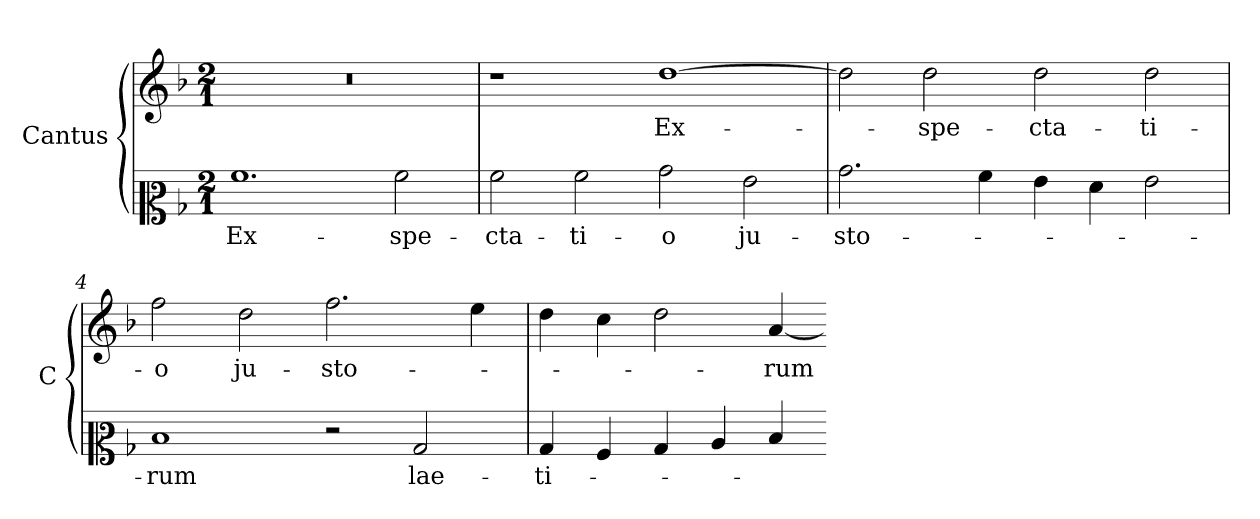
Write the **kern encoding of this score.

**kern	**text	**kern	**text
*part1	*part1	*part1	*part1
*staff2	*staff2	*staff1	*staff1
*I"Cantus	*	*	*
*I'C	*	*	*
*clefC2	*	*clefG2	*
*k[b-]	*	*k[b-]	*
*A:phr	*	*A:phr	*
*M2/1	*	*M2/1	*
=1	=1	=1	=1
1.a	Ex-	0r	.
2a	-spe-	.	.
=2	=2	=2	=2
2a	-cta-	1r	.
2a	-ti-	.	.
2b-	-o	[1dd	Ex-
2g	ju-	.	.
=3	=3	=3	=3
2.b-	-sto-	2dd]	.
.	.	2dd	-spe-
4a	.	.	.
4g	.	2dd	-cta-
4f	.	.	.
2g	.	2dd	-ti-
=4	=4	=4	=4
1d	-rum	2ff	-o
.	.	2dd	ju-
2r	.	2.ff	-sto-
2B-i	lae-	.	.
.	.	4ee	.
=5	=5	=5	=5
4B-i	-ti-	4dd	.
4Ai	.	4cc	.
4B-i	.	2dd	.
4ci	.	.	.
4di	.	[4a	-rum
=-	=-	=-	=-
*-	*-	*-	*-
